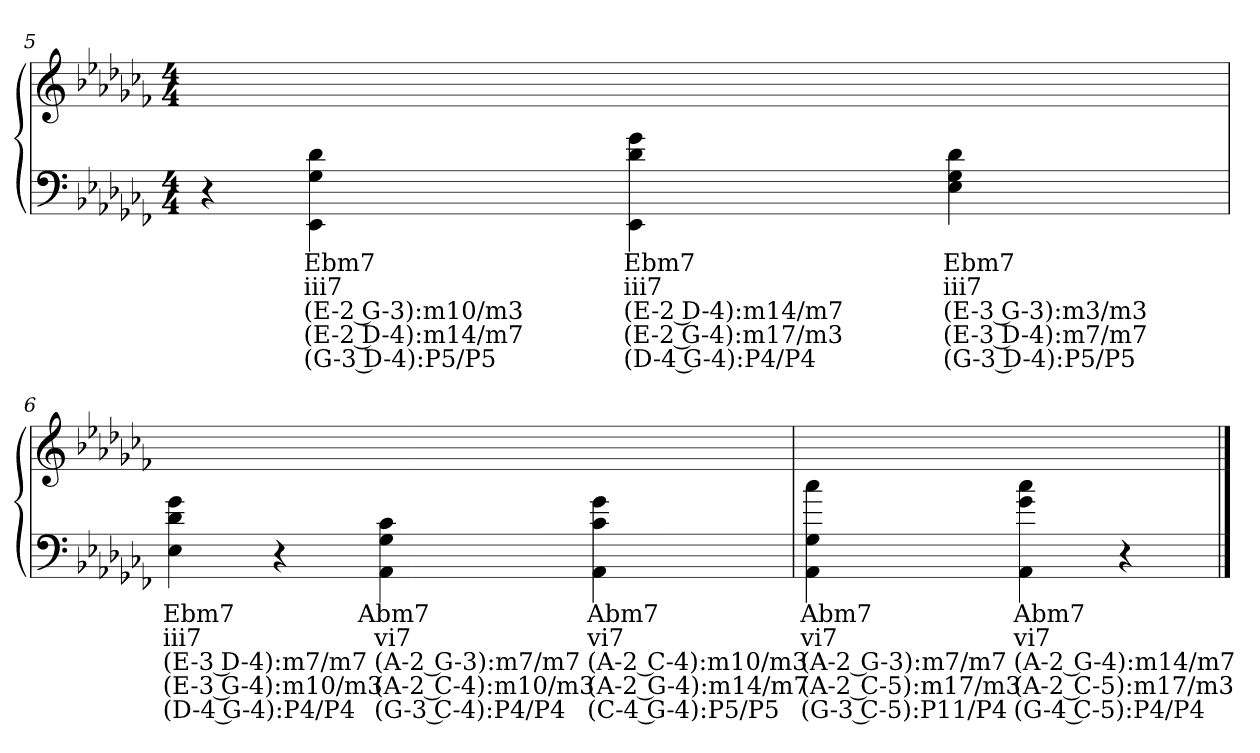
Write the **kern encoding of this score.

**kern	**text	**text	**text	**text	**text	**kern
*part2	*part2	*part2	*part2	*part2	*part2	*part1
*staff2	*staff2	*staff2	*staff2	*staff2	*staff2	*staff1
*clefF4	*	*	*	*	*	*clefG2
*k[b-e-a-d-g-c-f-]	*	*	*	*	*	*k[b-e-a-d-g-c-f-]
*C-:	*	*	*	*	*	*C-:
*M4/4	*	*	*	*	*	*M4/4
=5	=5	=5	=5	=5	=5	=5
4r	.	.	.	.	.	1ryy
4EE- 4G- 4d-	Ebm7	iii7	(E-2 G-3):m10/m3	(E-2 D-4):m14/m7	(G-3 D-4):P5/P5	.
4EE- 4d- 4g-	Ebm7	iii7	(E-2 D-4):m14/m7	(E-2 G-4):m17/m3	(D-4 G-4):P4/P4	.
4E- 4G- 4d-	Ebm7	iii7	(E-3 G-3):m3/m3	(E-3 D-4):m7/m7	(G-3 D-4):P5/P5	.
=6	=6	=6	=6	=6	=6	=6
4E- 4d- 4g-	Ebm7	iii7	(E-3 D-4):m7/m7	(E-3 G-4):m10/m3	(D-4 G-4):P4/P4	1ryy
4r	.	.	.	.	.	.
4AA- 4G- 4c-	Abm7	vi7	(A-2 G-3):m7/m7	(A-2 C-4):m10/m3	(G-3 C-4):P4/P4	.
4AA- 4c- 4g-	Abm7	vi7	(A-2 C-4):m10/m3	(A-2 G-4):m14/m7	(C-4 G-4):P5/P5	.
=7	=7	=7	=7	=7	=7	=7
4AA- 4G- 4cc-	Abm7	vi7	(A-2 G-3):m7/m7	(A-2 C-5):m17/m3	(G-3 C-5):P11/P4	2.ryy
4AA- 4g- 4cc-	Abm7	vi7	(A-2 G-4):m14/m7	(A-2 C-5):m17/m3	(G-4 C-5):P4/P4	.
4r	.	.	.	.	.	.
==	==	==	==	==	==	==
*-	*-	*-	*-	*-	*-	*-
